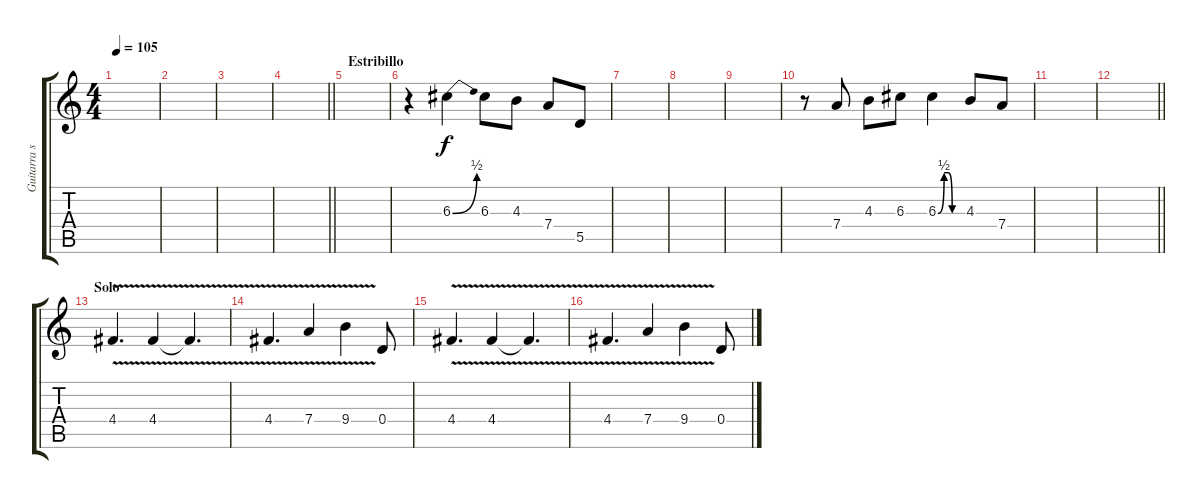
\track ("Guitarra solista" "Guitarra s") {instrument distortionguitar}
\staff {score tabs}
\tuning (E4 B3 G3 D3 A2 D2) {hide}
\ts (4 4)
\tempo 105
\clef g2
\ks c
|
|
|
\barLineRight lightlight
|
\section ("" "Estribillo")
|
r.4 6.3{be (bend 0 0 60 2)}.4{instrument distortionguitar} 6.3.8 4.3.8 7.4.8 5.5.8 |
|
|
|
r.8 7.4.8 4.3.8 6.3.8 6.3{be (custom 0 0 15 2 25 2 35 0 60 0)}.4 4.3.8 7.4.8 |
|
\barLineRight lightlight
|
\section ("" "Solo")
4.4{v}.4{d} 4.4{v}.4 4.4{t}.4{d} |
4.4{v}.4{d} 7.4{v}.4 9.4{v}.4 0.4.8 |
4.4{v}.4{d} 4.4{v}.4 4.4{t}.4{d} |
4.4{v}.4{d} 7.4{v}.4 9.4{v}.4 0.4.8
